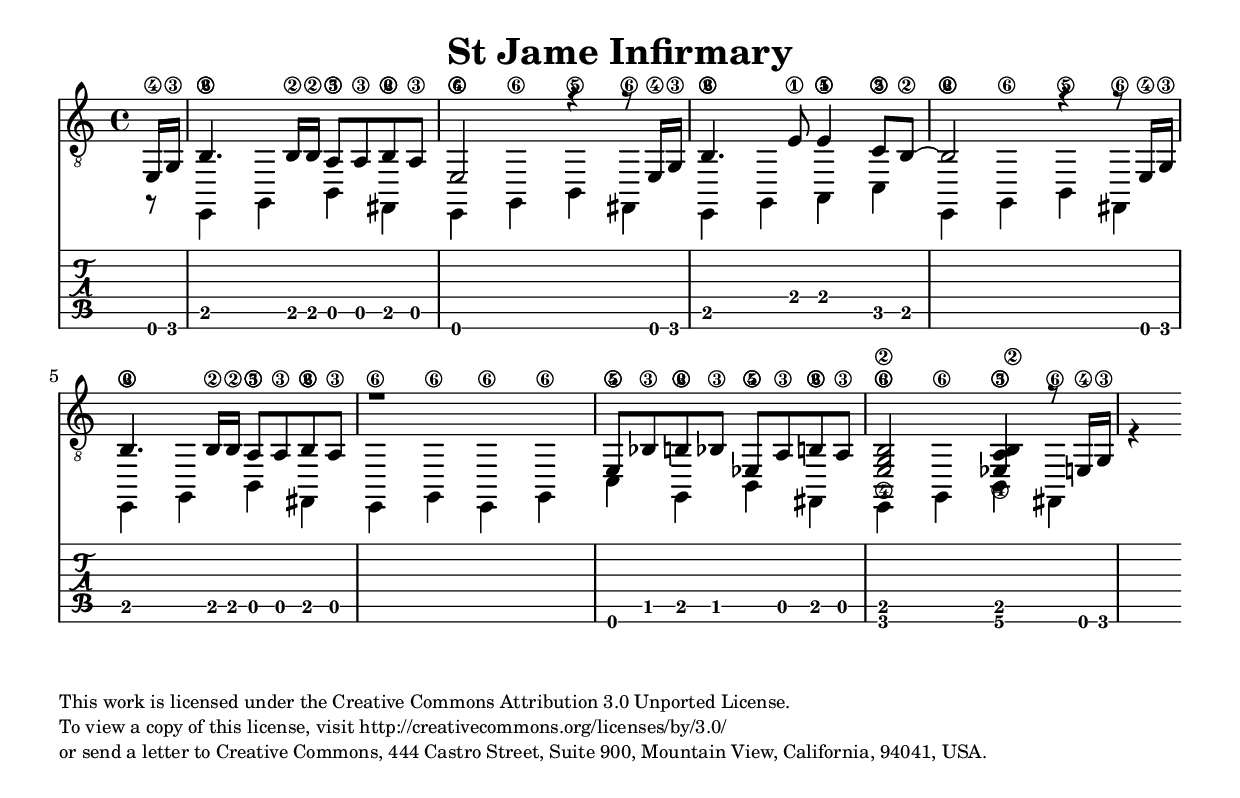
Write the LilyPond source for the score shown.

\include "common/functions.ly"
\include "common/baselayout.ly"


\header{
  title = "St Jame Infirmary"
}


theme = \relative  { \time 4/4 
				\partial 8 e,16\4 g\3
				b4.\2 b16\2 b16\2 a8\3 a\3 b\2 a\3 
				e2\4 r4 r8 e16\4 g\3
				b4.\2 e8\1 e4\1 c8\2 
				b8\2~b2\2 r4 r8 e,16\4 g\3
				b4.\2 b16\2 b16\2 a8\3 a\3 b\2 a\3 
				r1
				e8\4 bes'\3 b\2 bes\3
				ees,8\4 a\3 b\2 a\3
				<<e2\4 g2\3 b2\2>> <<ees,4\4 a4\3 b4\2>> r8 e,16\4 g\3
			}
bass = \relative { \time 4/4 
				\partial 8 r8
				e,,4\6 g b4\5 fis\6 
				e4\6 g\6 b\5 fis\6
				e4\6 g a4\5 c\5 
				e,4\6 g\6 b\5 fis\6
				e4\6 g b4\5 fis\6 
				e4\6 g4\6 e4\6 g4\6
				c4\5 g\6 b4\5 fis\6 
				e4\6 g4\6 b4\5 fis4\6r
			}


\score {
<<
	\set Score.proportionalNotationDuration = #(ly:make-moment 1 8)
    \new Staff    { \clef "G_8" << \theme \\ \bass>> }
	\new TabStaff { \stemOff \override Beam #'transparent = ##t
	    << 
		\context TabVoice \bass
		\context TabVoice \theme 
		>> 
	 }
>>
}




\markup {
	\abs-fontsize #9
	\column {
		\line { This work is licensed under the Creative Commons Attribution 3.0 Unported License.}
		\line { To view a copy of this license, visit http://creativecommons.org/licenses/by/3.0/ }
		\line {or send a letter to Creative Commons, 444 Castro Street, Suite 900, Mountain View, California, 94041, USA. }
	}
}




\version "2.12.3"  % necessary for upgrading to future LilyPond versions.
